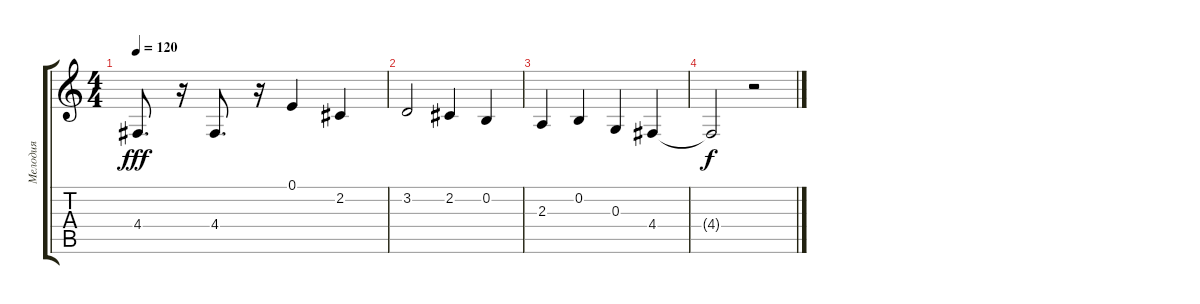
\track ("Мелодия" "Мелодия") {instrument stringensemble1}
\staff {score tabs}
\tuning (E4 B3 G3 D3 A2 E2) {hide}
\ts (4 4)
\tempo 120
\clef g2
\ks c
4.4.8{d dy fff} r.16 4.4.8{d} r.16 0.1.4 2.2.4 |
3.2.2 2.2.4 0.2.4 |
2.3.4 0.2.4 0.3.4 4.4.4 |
4.4{t}.2{dy f} r.2
